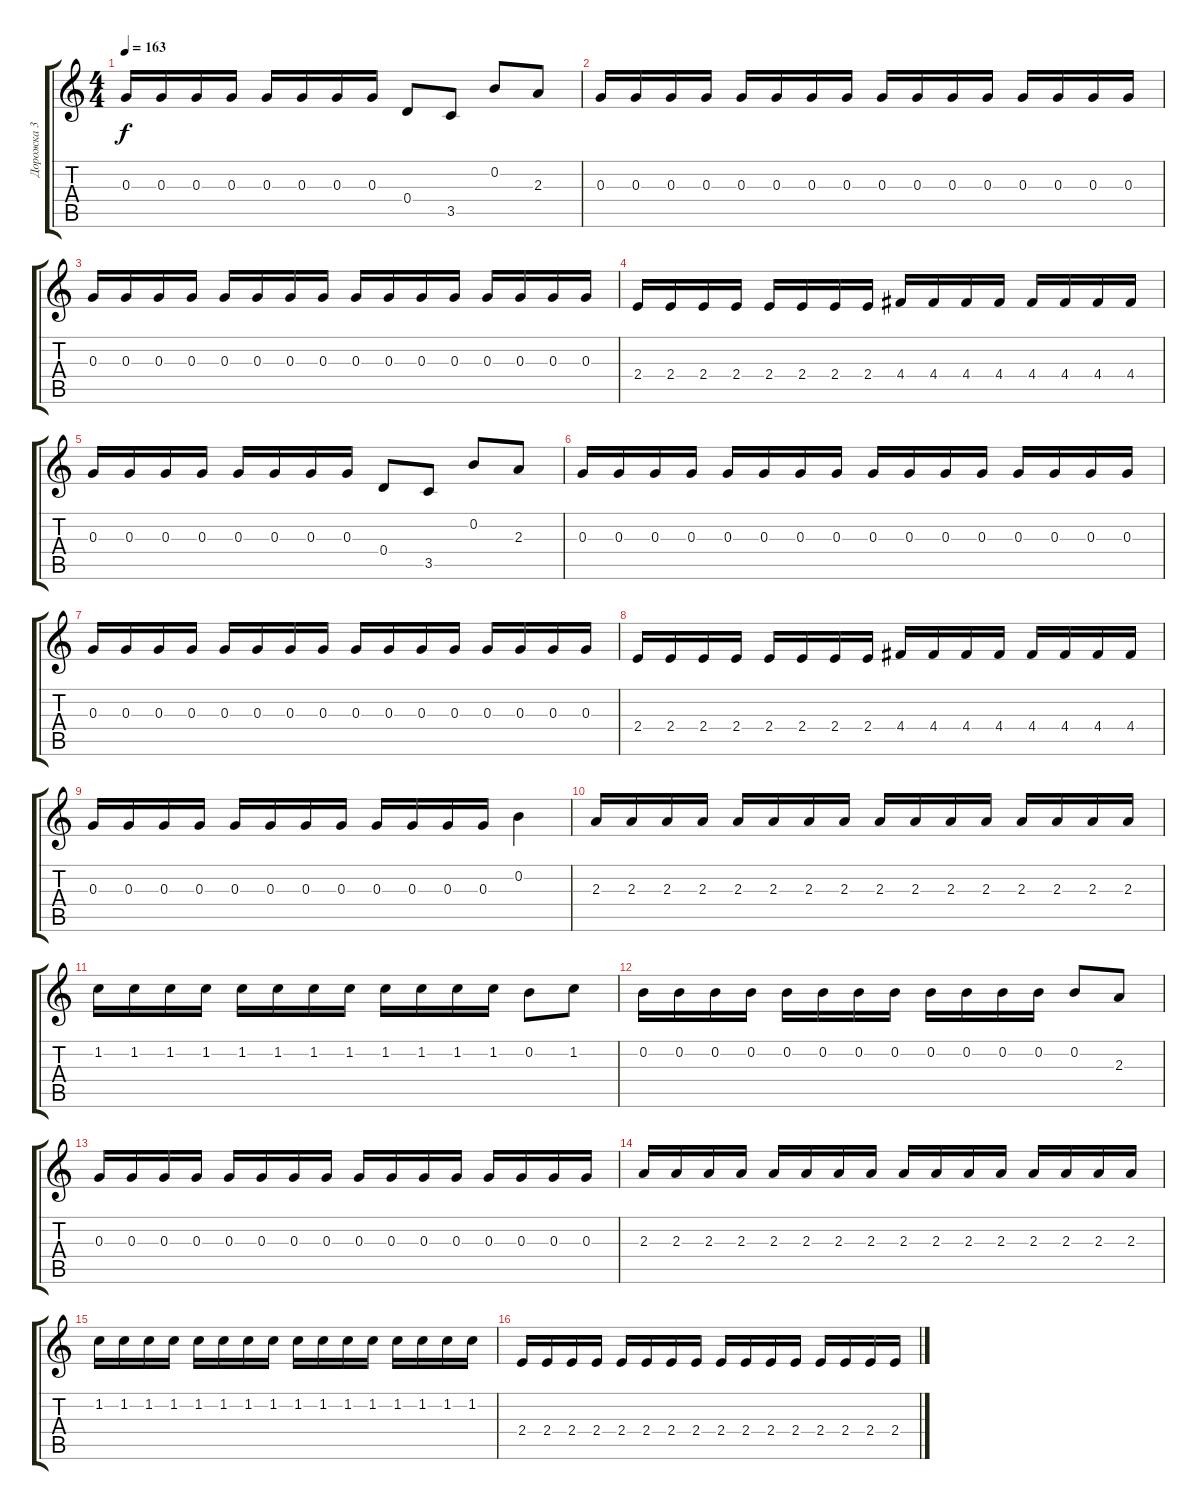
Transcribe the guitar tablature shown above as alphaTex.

\track ("Дорожка 3" "Дорожка 3") {instrument distortionguitar}
\staff {score tabs}
\tuning (E4 B3 G3 D3 A2 E2) {hide}
\ts (4 4)
\tempo 163
\clef g2
\ks c
0.3.16{dy f} 0.3.16 0.3.16 0.3.16 0.3.16 0.3.16 0.3.16 0.3.16 0.4.8 3.5.8 0.2.8 2.3.8 |
0.3.16 0.3.16 0.3.16 0.3.16 0.3.16 0.3.16 0.3.16 0.3.16 0.3.16 0.3.16 0.3.16 0.3.16 0.3.16 0.3.16 0.3.16 0.3.16 |
0.3.16 0.3.16 0.3.16 0.3.16 0.3.16 0.3.16 0.3.16 0.3.16 0.3.16 0.3.16 0.3.16 0.3.16 0.3.16 0.3.16 0.3.16 0.3.16 |
2.4.16 2.4.16 2.4.16 2.4.16 2.4.16 2.4.16 2.4.16 2.4.16 4.4.16 4.4.16 4.4.16 4.4.16 4.4.16 4.4.16 4.4.16 4.4.16 |
0.3.16 0.3.16 0.3.16 0.3.16 0.3.16 0.3.16 0.3.16 0.3.16 0.4.8 3.5.8 0.2.8 2.3.8 |
0.3.16 0.3.16 0.3.16 0.3.16 0.3.16 0.3.16 0.3.16 0.3.16 0.3.16 0.3.16 0.3.16 0.3.16 0.3.16 0.3.16 0.3.16 0.3.16 |
0.3.16 0.3.16 0.3.16 0.3.16 0.3.16 0.3.16 0.3.16 0.3.16 0.3.16 0.3.16 0.3.16 0.3.16 0.3.16 0.3.16 0.3.16 0.3.16 |
2.4.16 2.4.16 2.4.16 2.4.16 2.4.16 2.4.16 2.4.16 2.4.16 4.4.16 4.4.16 4.4.16 4.4.16 4.4.16 4.4.16 4.4.16 4.4.16 |
0.3.16 0.3.16 0.3.16 0.3.16 0.3.16 0.3.16 0.3.16 0.3.16 0.3.16 0.3.16 0.3.16 0.3.16 0.2.4 |
2.3.16 2.3.16 2.3.16 2.3.16 2.3.16 2.3.16 2.3.16 2.3.16 2.3.16 2.3.16 2.3.16 2.3.16 2.3.16 2.3.16 2.3.16 2.3.16 |
1.2.16 1.2.16 1.2.16 1.2.16 1.2.16 1.2.16 1.2.16 1.2.16 1.2.16 1.2.16 1.2.16 1.2.16 0.2.8 1.2.8 |
0.2.16 0.2.16 0.2.16 0.2.16 0.2.16 0.2.16 0.2.16 0.2.16 0.2.16 0.2.16 0.2.16 0.2.16 0.2.8 2.3.8 |
0.3.16 0.3.16 0.3.16 0.3.16 0.3.16 0.3.16 0.3.16 0.3.16 0.3.16 0.3.16 0.3.16 0.3.16 0.3.16 0.3.16 0.3.16 0.3.16 |
2.3.16 2.3.16 2.3.16 2.3.16 2.3.16 2.3.16 2.3.16 2.3.16 2.3.16 2.3.16 2.3.16 2.3.16 2.3.16 2.3.16 2.3.16 2.3.16 |
1.2.16 1.2.16 1.2.16 1.2.16 1.2.16 1.2.16 1.2.16 1.2.16 1.2.16 1.2.16 1.2.16 1.2.16 1.2.16 1.2.16 1.2.16 1.2.16 |
2.4.16 2.4.16 2.4.16 2.4.16 2.4.16 2.4.16 2.4.16 2.4.16 2.4.16 2.4.16 2.4.16 2.4.16 2.4.16 2.4.16 2.4.16 2.4.16
